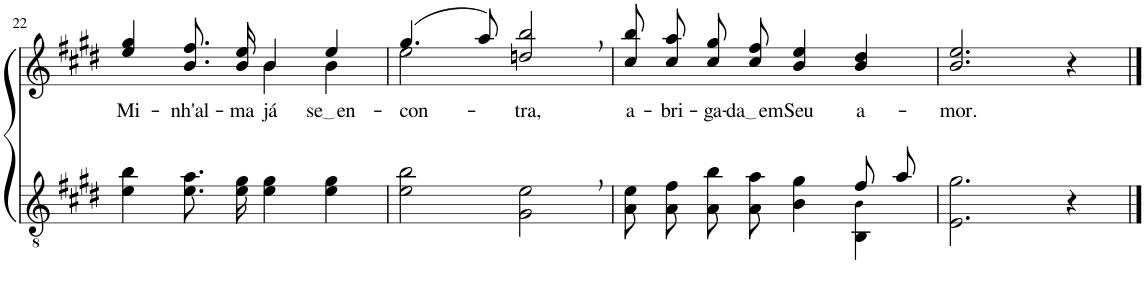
**kern	**kern	**text
*part2	*part1	*part1
*staff2	*staff1	*staff1
*I"Parte III e IV	*I"Parte I e II	*
!!LO:PB:g=z
*clefGv2	*clefG2	*
*Trd5c9	*Trd5c9	*
*k[f#c#g#d#]	*k[f#c#g#d#]	*
*M4/4	*M4/4	*
=22	=22	=22
!	!	!LO:LY:b
*	*^	*
4e\ 4b\	4ee/ 4gg#/	2ryy	Mi-
!	!	!	!LO:LY:b
8.e\ 8.a\L	8.b\ 8.ff#\L	.	-nh'al-
!	!	!	!LO:LY:b
16e\ 16g#\Jk	16b\ 16ee\Jk	.	-ma
!	!	!	!LO:LY:b
4e\ 4g#\	4b/	4b\	já
!	!	!	!LO:LY:b
4e\ 4g#\	4ee/	4b\	se en
=23	=23	=23	=23
!	!	!	!LO:LY:b
2e\ 2b\	(4.gg#/	2ee\	-con-
.	8aa/)	.	.
!	!	!	!LO:LY:b
2G#\, 2e\,	2ddn/, 2bb/,	2ryy	-tra,
=24	=24	=24	=24
*^	*	*	*
!	!	!	!	!LO:LY:b
*	*	*v	*v	*
2ryy	8A\ 8e\L	8cc#\ 8bb\L	a-
!	!	!	!LO:LY:b
.	8A\ 8f#\J	8cc#\ 8aa\J	-bri-
!	!	!	!LO:LY:b
.	8A\ 8b\L	8cc#\ 8gg#\L	-ga-
!	!	!	!LO:LY:b
.	8A\ 8a\J	8cc#\ 8ff#\J	da em
!	!	!	!LO:LY:b
4ryy	4B\ 4g#\	4b/ 4ee/	Seu
!	!	!	!LO:LY:b
8f#/L	4BB\ 4B!\	4b/ 4dd#/	a-
8a/J	.	.	.
*v	*v	*	*
=25	=25	=25
!	!	!LO:LY:b
2.E\ 2.g#\	2.b/ 2.ee/	-mor.
4r	4r	.
==	==	==
*-	*-	*-
